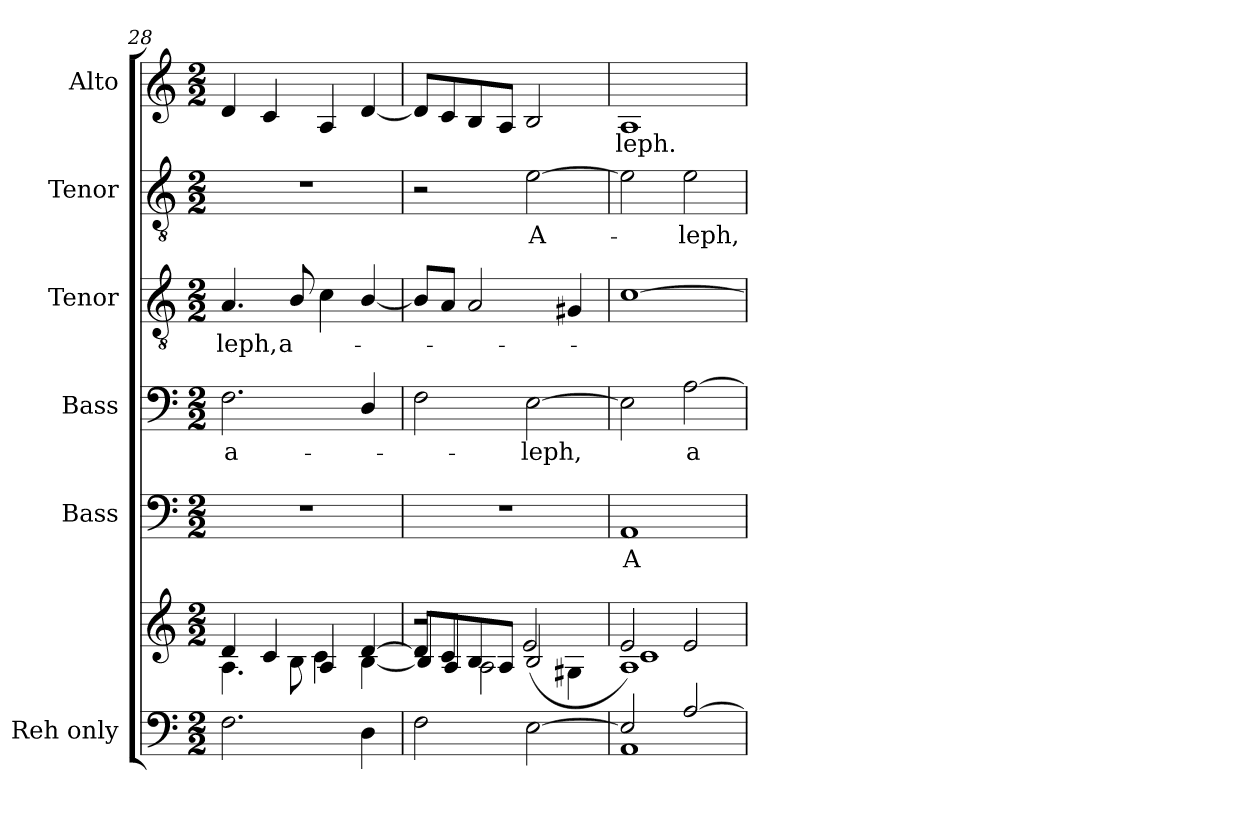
**kern	**kern	**kern	**text	**kern	**text	**kern	**text	**kern	**text	**kern	**text
*part6	*part6	*part5	*part5	*part4	*part4	*part3	*part3	*part2	*part2	*part1	*part1
*staff7	*staff6	*staff5	*staff5	*staff4	*staff4	*staff3	*staff3	*staff2	*staff2	*staff1	*staff1
*I"Reh only	*	*I"Bass	*	*I"Bass	*	*I"Tenor	*	*I"Tenor	*	*I"Alto	*
*	*	*I'B.	*	*I'B.	*	*I'T.	*	*I'T.	*	*I'A.	*
*clefF4	*clefG2	*clefF4	*	*clefF4	*	*clefGv2	*	*clefGv2	*	*clefG2	*
*	*	*	*	*	*	*ITrd7c12	*	*ITrd7c12	*	*	*
*k[]	*k[]	*k[]	*	*k[]	*	*k[]	*	*k[]	*	*k[]	*
*C:	*C:	*C:	*	*C:	*	*C:	*	*C:	*	*C:	*
*M2/2	*M2/2	*M2/2	*	*M2/2	*	*M2/2	*	*M2/2	*	*M2/2	*
=28	=28	=28	=28	=28	=28	=28	=28	=28	=28	=28	=28
*	*^	*	*	*	*	*	*	*	*	*	*
!	!	!	!	!	!	!LO:LY:b:color=#000000	!	!	!	!	!	!
!	!	!	!	!	!	!	!	!LO:LY:b:color=#000000	!	!	!	!
2.Fi\	4di/	4.Ai\	1r	.	2.Fi\	a-	4.AAi/	-leph,	1r	.	4di/	.
.	4ci/	.	.	.	.	.	.	.	.	.	4ci/	.
!	!	!	!	!	!	!	!	!LO:LY:b:color=#000000	!	!	!	!
.	.	8Bi\	.	.	.	.	8BBi/	a-	.	.	.	.
.	4Ai/	4ci\	.	.	.	.	4Ci\	.	.	.	4Ai/	.
4Di\	[4di/	[4Bi\	.	.	4Di/	.	[4BBi/	.	.	.	[4di/	.
=29	=29	=29	=29	=29	=29	=29	=29	=29	=29	=29	=29	=29
*	*	*^	*	*	*	*	*	*	*	*	*	*
2Fi\	8di/L]	2r	8Bi/L]	1r	.	2Fi\	.	8BBi/L]	.	2r	.	8di/L]	.
.	8ci/	.	8Ai/J	.	.	.	.	8AAi/J	.	.	.	8ci/	.
.	8Bi/	.	2Ai\	.	.	.	.	2AAi/	.	.	.	8Bi/	.
.	8Ai/J	.	.	.	.	.	.	.	.	.	.	8Ai/J	.
!	!	!	!	!	!	!	!LO:LY:b:color=#000000	!	!	!	!	!	!
!	!	!	!	!	!	!	!	!	!	!	!LO:LY:b:color=#000000	!	!
[2Ei\	2Bi/	(2ei/	.	.	.	[2Ei\	-leph,	.	.	[2Ei\	A-	2Bi/	.
.	.	.	4G#Xi\	.	.	.	.	4GG#Xi/	.	.	.	.	.
=30	=30	=30	=30	=30	=30	=30	=30	=30	=30	=30	=30	=30	=30
*^	*	*	*	*	*	*	*	*	*	*	*	*	*
!	!	!	!	!	!	!LO:LY:b:color=#000000	!	!	!	!	!	!	!	!
!	!	!	!	!	!	!	!	!	!	!	!	!	!	!LO:LY:b:color=#000000
2Ei/]	1AAi	1Ai	2ei/)	1ci	1AAi	A-	2Ei\]	.	[1Ci	.	2Ei\]	.	1Ai	-leph.
!	!	!	!	!	!	!	!	!LO:LY:b:color=#000000	!	!	!	!	!	!
!	!	!	!	!	!	!	!	!	!	!	!	!LO:LY:b:color=#000000	!	!
[2Ai/	.	.	2ei/	.	.	.	[2Ai\	a-	.	.	2Ei\	-leph,	.	.
*v	*v	*	*	*	*	*	*	*	*	*	*	*	*	*
*	*v	*v	*v	*	*	*	*	*	*	*	*	*	*
=	=	=	=	=	=	=	=	=	=	=	=
*-	*-	*-	*-	*-	*-	*-	*-	*-	*-	*-	*-
